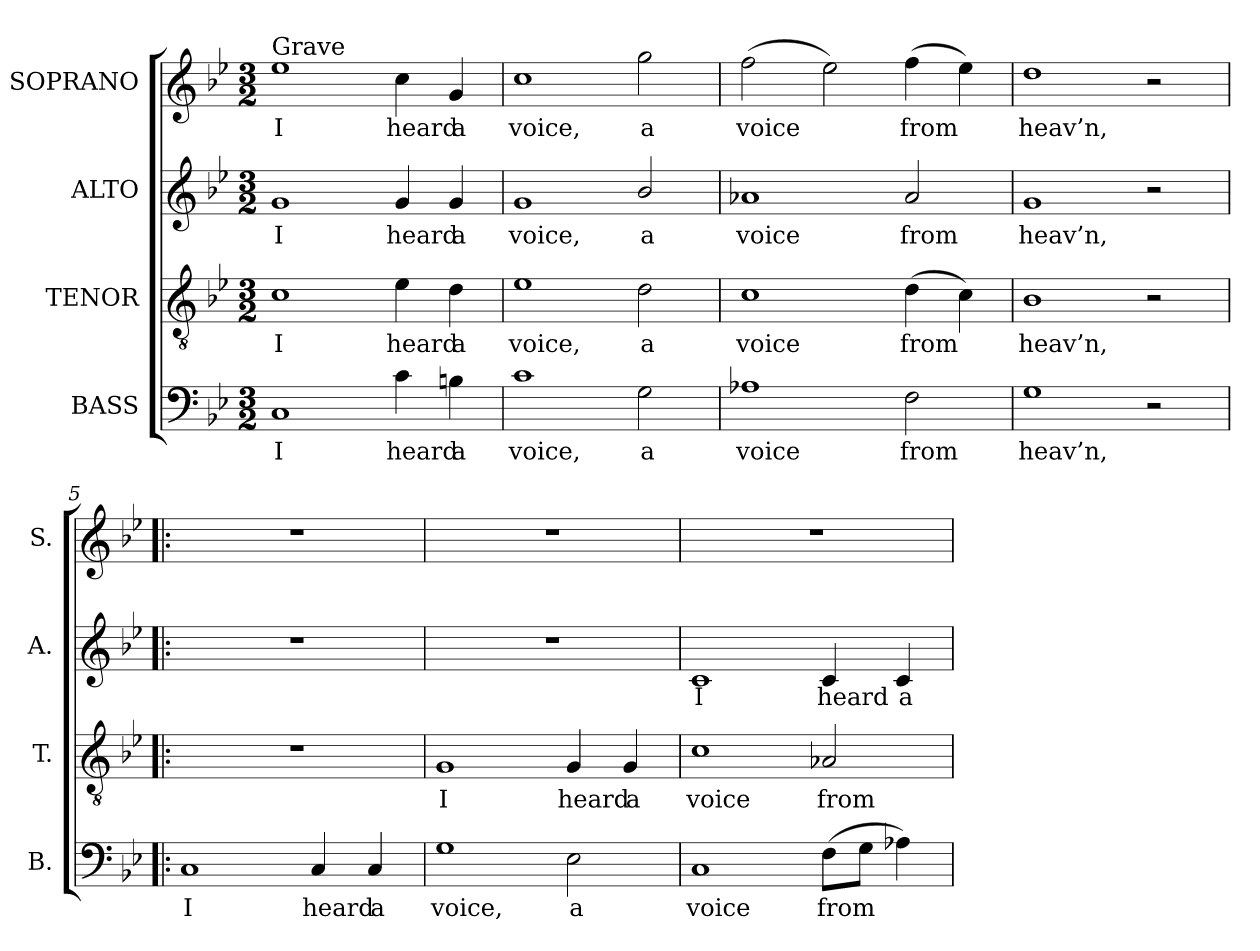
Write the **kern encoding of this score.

**kern	**text	**kern	**text	**kern	**text	**kern	**text
*part4	*part4	*part3	*part3	*part2	*part2	*part1	*part1
*staff4	*staff4	*staff3	*staff3	*staff2	*staff2	*staff1	*staff1
*I"BASS	*	*I"TENOR	*	*I"ALTO	*	*I"SOPRANO	*
*I'B.	*	*I'T.	*	*I'A.	*	*I'S.	*
!!LO:PB:g=z
*clefF4	*	*clefGv2	*	*clefG2	*	*clefG2	*
*	*	*ITrd7c12	*	*	*	*	*
*k[b-e-]	*	*k[b-e-]	*	*k[b-e-]	*	*k[b-e-]	*
*g:	*	*g:	*	*g:	*	*g:	*
*M3/2	*	*M3/2	*	*M3/2	*	*M3/2	*
=1	=1	=1	=1	=1	=1	=1	=1
!	!LO:LY:b:color=#000000	!	!	!	!	!	!
!	!	!	!LO:LY:b:color=#000000	!	!	!	!
!	!	!	!	!	!LO:LY:b:color=#000000	!	!
!	!	!	!	!	!	!LO:TX:a:t=Grave	!
!	!	!	!	!	!	!	!LO:LY:b:color=#000000
1Ci	I	1Ci	I	1gi	I	1ee-i	I
!	!LO:LY:b:color=#000000	!	!	!	!	!	!
!	!	!	!LO:LY:b:color=#000000	!	!	!	!
!	!	!	!	!	!LO:LY:b:color=#000000	!	!
!	!	!	!	!	!	!	!LO:LY:b:color=#000000
4ci\	heard	4E-i\	heard	4gi/	heard	4cci\	heard
!	!LO:LY:b:color=#000000	!	!	!	!	!	!
!	!	!	!LO:LY:b:color=#000000	!	!	!	!
!	!	!	!	!	!LO:LY:b:color=#000000	!	!
!	!	!	!	!	!	!	!LO:LY:b:color=#000000
4Bni\	a	4Di\	a	4gi/	a	4gi/	a
=2	=2	=2	=2	=2	=2	=2	=2
!	!LO:LY:b:color=#000000	!	!	!	!	!	!
!	!	!	!LO:LY:b:color=#000000	!	!	!	!
!	!	!	!	!	!LO:LY:b:color=#000000	!	!
!	!	!	!	!	!	!	!LO:LY:b:color=#000000
1ci	voice,	1E-i	voice,	1gi	voice,	1cci	voice,
!	!LO:LY:b:color=#000000	!	!	!	!	!	!
!	!	!	!LO:LY:b:color=#000000	!	!	!	!
!	!	!	!	!	!LO:LY:b:color=#000000	!	!
!	!	!	!	!	!	!	!LO:LY:b:color=#000000
2Gi\	a	2Di\	a	2b-i/	a	2ggi\	a
=3	=3	=3	=3	=3	=3	=3	=3
!	!LO:LY:b:color=#000000	!	!	!	!	!	!
!	!	!	!LO:LY:b:color=#000000	!	!	!	!
!	!	!	!	!	!LO:LY:b:color=#000000	!	!
!	!	!	!	!	!	!	!LO:LY:b:color=#000000
1A-Xi	voice	1Ci	voice	1a-Xi	voice	(2ffi\	voice
.	.	.	.	.	.	2ee-i\)	.
!	!LO:LY:b:color=#000000	!	!	!	!	!	!
!	!	!	!LO:LY:b:color=#000000	!	!	!	!
!	!	!	!	!	!LO:LY:b:color=#000000	!	!
!	!	!	!	!	!	!	!LO:LY:b:color=#000000
2Fi\	from	(4Di\	from	2a-i/	from	(4ffi\	from
.	.	4Ci\)	.	.	.	4ee-i\)	.
=4	=4	=4	=4	=4	=4	=4	=4
!	!LO:LY:b:color=#000000	!	!	!	!	!	!
!	!	!	!LO:LY:b:color=#000000	!	!	!	!
!	!	!	!	!	!LO:LY:b:color=#000000	!	!
!	!	!	!	!	!	!	!LO:LY:b:color=#000000
1Gi	heav’n,	1BB-i	heav’n,	1gi	heav’n,	1ddi	heav’n,
2r	.	2r	.	2r	.	2r	.
=5!|:	=5!|:	=5!|:	=5!|:	=5!|:	=5!|:	=5!|:	=5!|:
!	!LO:LY:b:color=#000000	!LO:N:vis=1	!	!LO:N:vis=1	!	!LO:N:vis=1	!
1Ci	I	1.r	.	1.r	.	1.r	.
!	!LO:LY:b:color=#000000	!	!	!	!	!	!
4Ci/	heard	.	.	.	.	.	.
!	!LO:LY:b:color=#000000	!	!	!	!	!	!
4Ci/	a	.	.	.	.	.	.
=6	=6	=6	=6	=6	=6	=6	=6
!	!LO:LY:b:color=#000000	!	!	!	!	!	!
!	!	!	!LO:LY:b:color=#000000	!LO:N:vis=1	!	!LO:N:vis=1	!
1Gi	voice,	1GGi	I	1.r	.	1.r	.
!	!LO:LY:b:color=#000000	!	!	!	!	!	!
!	!	!	!LO:LY:b:color=#000000	!	!	!	!
2E-i\	a	4GGi/	heard	.	.	.	.
!	!	!	!LO:LY:b:color=#000000	!	!	!	!
.	.	4GGi/	a	.	.	.	.
=7	=7	=7	=7	=7	=7	=7	=7
!	!LO:LY:b:color=#000000	!	!	!	!	!	!
!	!	!	!LO:LY:b:color=#000000	!	!	!	!
!	!	!	!	!	!LO:LY:b:color=#000000	!LO:N:vis=1	!
1Ci	voice	1Ci	voice	1ci	I	1.r	.
!	!LO:LY:b:color=#000000	!	!	!	!	!	!
!	!	!	!LO:LY:b:color=#000000	!	!	!	!
!	!	!	!	!	!LO:LY:b:color=#000000	!	!
(8Fi\L	from	2AA-Xi/	from	4ci/	heard	.	.
8Gi\J	.	.	.	.	.	.	.
!	!	!	!	!	!LO:LY:b:color=#000000	!	!
4A-Xi\)	.	.	.	4ci/	a	.	.
=	=	=	=	=	=	=	=
*-	*-	*-	*-	*-	*-	*-	*-
